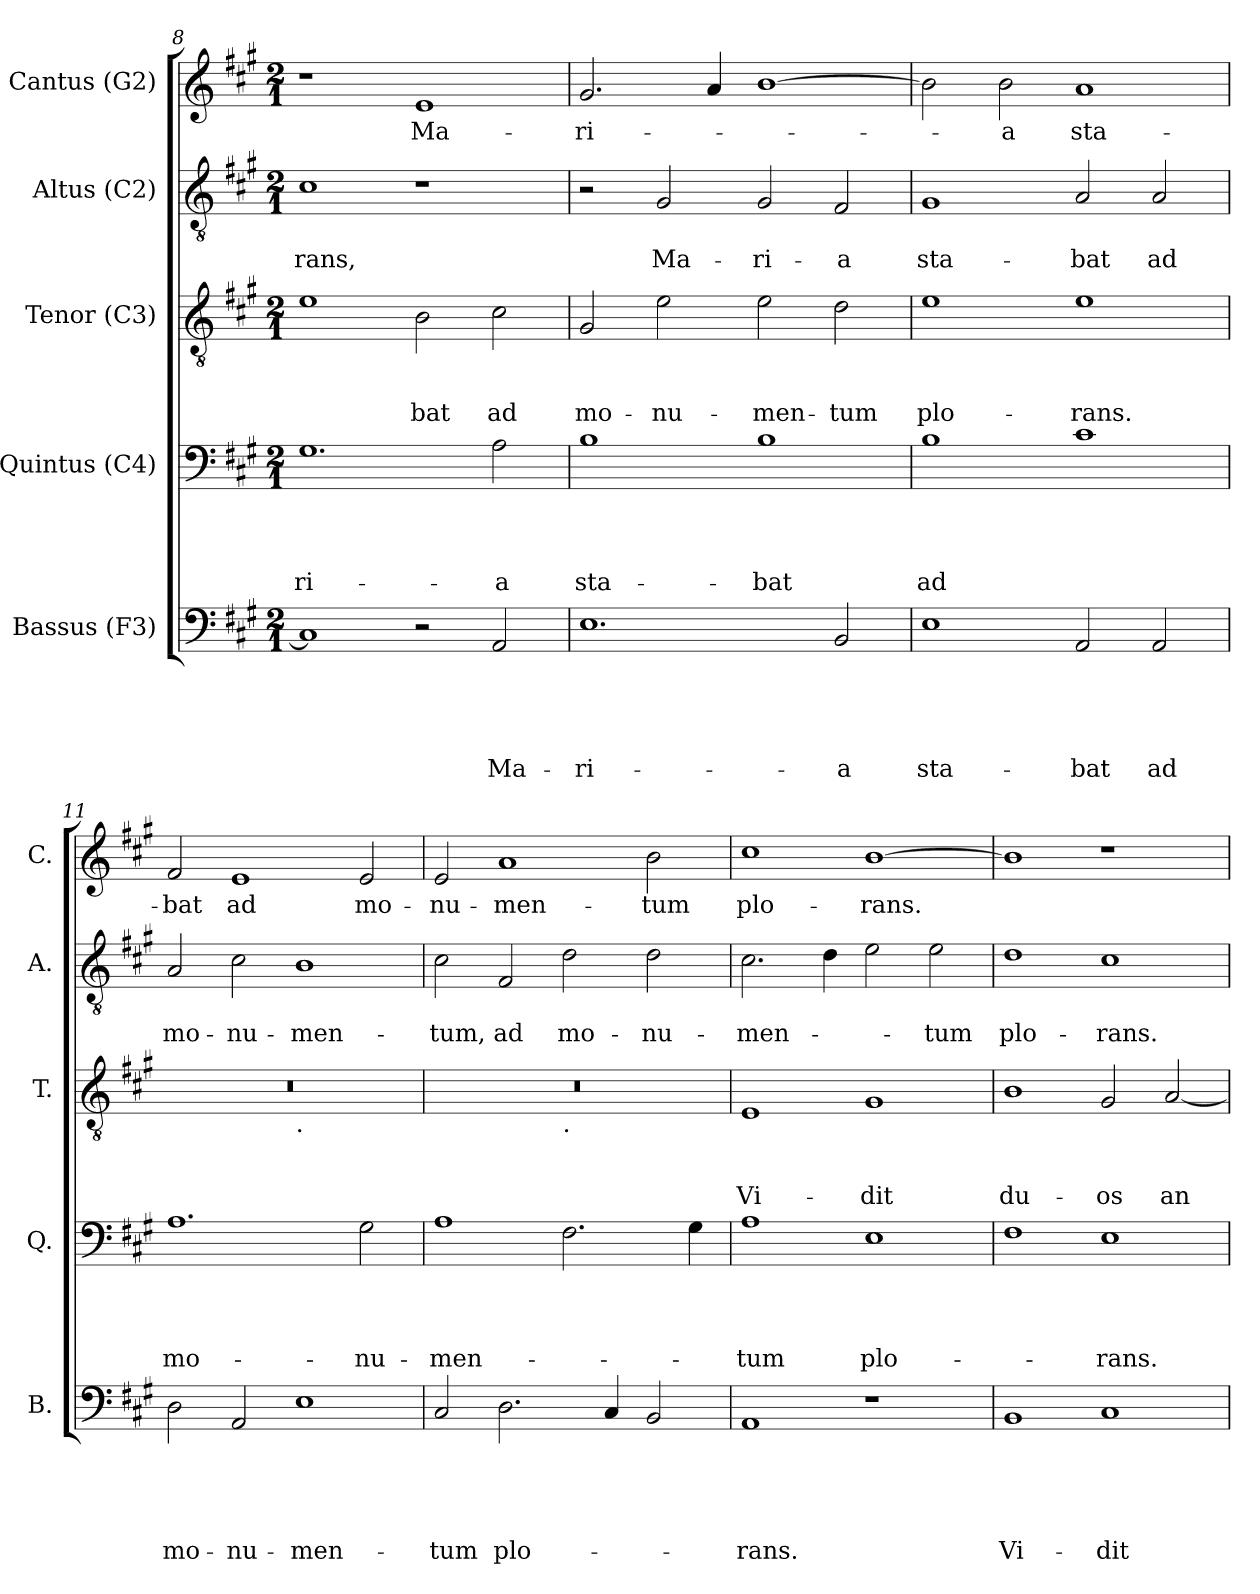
**kern	**text	**text	**text	**text	**text	**kern	**text	**text	**text	**text	**kern	**text	**text	**text	**kern	**text	**text	**kern	**text
*part5	*part5	*part5	*part5	*part5	*part5	*part4	*part4	*part4	*part4	*part4	*part3	*part3	*part3	*part3	*part2	*part2	*part2	*part1	*part1
*staff5	*staff5	*staff5	*staff5	*staff5	*staff5	*staff4	*staff4	*staff4	*staff4	*staff4	*staff3	*staff3	*staff3	*staff3	*staff2	*staff2	*staff2	*staff1	*staff1
*I"Bassus (F3)	*	*	*	*	*	*I"Quintus (C4)	*	*	*	*	*I"Tenor (C3)	*	*	*	*I"Altus (C2)	*	*	*I"Cantus (G2)	*
*I'B.	*	*	*	*	*	*I'Q.	*	*	*	*	*I'T.	*	*	*	*I'A.	*	*	*I'C.	*
*clefF4	*	*	*	*	*	*clefF4	*	*	*	*	*clefGv2	*	*	*	*clefGv2	*	*	*clefG2	*
*k[f#c#g#]	*	*	*	*	*	*k[f#c#g#]	*	*	*	*	*k[f#c#g#]	*	*	*	*k[f#c#g#]	*	*	*k[f#c#g#]	*
*A:	*	*	*	*	*	*A:	*	*	*	*	*A:	*	*	*	*A:	*	*	*A:	*
*M2/1	*	*	*	*	*	*M2/1	*	*	*	*	*M2/1	*	*	*	*M2/1	*	*	*M2/1	*
=8	=8	=8	=8	=8	=8	=8	=8	=8	=8	=8	=8	=8	=8	=8	=8	=8	=8	=8	=8
!	!	!	!	!	!	!	!	!	!	!LO:LY:b	!	!	!	!	!	!	!LO:LY:b	!	!
1C#]	.	.	.	.	.	1.G#	.	.	.	-ri-	1e	.	.	.	1c#	.	-rans,	1r	.
!	!	!	!	!	!	!	!	!	!	!	!	!	!	!LO:LY:b	!	!	!	!	!LO:LY:b
2r	.	.	.	.	.	.	.	.	.	.	2B\	.	.	-bat	1r	.	.	1e	Ma-
!	!	!	!	!	!LO:LY:b	!	!	!	!	!LO:LY:b	!	!	!	!LO:LY:b	!	!	!	!	!
2AA/	.	.	.	.	Ma-	2A\	.	.	.	-a	2c#\	.	.	ad	.	.	.	.	.
=9	=9	=9	=9	=9	=9	=9	=9	=9	=9	=9	=9	=9	=9	=9	=9	=9	=9	=9	=9
!	!	!	!	!	!LO:LY:b	!	!	!	!	!LO:LY:b	!	!	!	!LO:LY:b	!	!	!	!	!LO:LY:b
1.E	.	.	.	.	-ri-	1B	.	.	.	sta-	2G#/	.	.	mo-	2r	.	.	2.g#/	-ri-
!	!	!	!	!	!	!	!	!	!	!	!	!	!	!LO:LY:b	!	!	!LO:LY:b	!	!
.	.	.	.	.	.	.	.	.	.	.	2e\	.	.	-nu-	2G#/	.	Ma-	.	.
.	.	.	.	.	.	.	.	.	.	.	.	.	.	.	.	.	.	4a/	.
!	!	!	!	!	!	!	!	!	!	!LO:LY:b	!	!	!	!LO:LY:b	!	!	!LO:LY:b	!	!
.	.	.	.	.	.	1B	.	.	.	-bat	2e\	.	.	-men-	2G#/	.	-ri-	[<1b	.
!	!	!	!	!	!LO:LY:b	!	!	!	!	!	!	!	!	!LO:LY:b	!	!	!LO:LY:b	!	!
2BB/	.	.	.	.	-a	.	.	.	.	.	2d\	.	.	-tum	2F#/	.	-a	.	.
!!LO:LB:g=z
=10	=10	=10	=10	=10	=10	=10	=10	=10	=10	=10	=10	=10	=10	=10	=10	=10	=10	=10	=10
!	!	!	!	!	!LO:LY:b	!	!	!	!	!LO:LY:b	!	!	!	!LO:LY:b	!	!	!LO:LY:b	!	!
1E	.	.	.	.	sta-	1B	.	.	.	ad	1e	.	.	plo-	1G#	.	sta-	2b\]	.
!	!	!	!	!	!	!	!	!	!	!	!	!	!	!	!	!	!	!	!LO:LY:b
.	.	.	.	.	.	.	.	.	.	.	.	.	.	.	.	.	.	2b\	-a
!	!	!	!	!	!LO:LY:b	!	!	!	!	!	!	!	!	!LO:LY:b	!	!	!LO:LY:b	!	!LO:LY:b
2AA/	.	.	.	.	-bat	1c#	.	.	.	.	1e	.	.	-rans.	2A/	.	-bat	1a	sta-
!	!	!	!	!	!LO:LY:b	!	!	!	!	!	!	!	!	!	!	!	!LO:LY:b	!	!
2AA/	.	.	.	.	ad	.	.	.	.	.	.	.	.	.	2A/	.	ad	.	.
=11	=11	=11	=11	=11	=11	=11	=11	=11	=11	=11	=11	=11	=11	=11	=11	=11	=11	=11	=11
!	!	!	!	!	!LO:LY:b	!	!	!	!	!LO:LY:b	!	!	!	!	!	!	!LO:LY:b	!	!LO:LY:b
*	*	*	*	*	*	*	*	*	*	*	*^	*	*	*	*	*	*	*	*
2D\	.	.	.	.	mo-	1.A	.	.	.	mo-	0r	1ryy	.	.	.	2A/	.	mo-	2f#/	-bat
!	!	!	!	!	!LO:LY:b	!	!	!	!	!	!	!	!	!	!	!	!	!LO:LY:b	!	!LO:LY:b
2AA/	.	.	.	.	-nu-	.	.	.	.	.	.	.	.	.	.	2c#\	.	-nu-	1e	ad
!	!	!	!	!	!	!	!	!	!	!	!	!LO:TX:b:t=.	!	!	!	!	!	!	!	!
!	!	!	!	!	!LO:LY:b	!	!	!	!	!	!	!	!	!	!	!	!	!LO:LY:b	!	!
1E	.	.	.	.	-men-	.	.	.	.	.	.	1ryy	.	.	.	1B	.	-men-	.	.
!	!	!	!	!	!	!	!	!	!	!LO:LY:b	!	!	!	!	!	!	!	!	!	!LO:LY:b
.	.	.	.	.	.	2G#\	.	.	.	-nu-	.	.	.	.	.	.	.	.	2e/	mo-
=12	=12	=12	=12	=12	=12	=12	=12	=12	=12	=12	=12	=12	=12	=12	=12	=12	=12	=12	=12	=12
!	!	!	!	!	!LO:LY:b	!	!	!	!	!LO:LY:b	!	!	!	!	!	!	!	!LO:LY:b	!	!LO:LY:b
2C#/	.	.	.	.	-tum	1A	.	.	.	-men-	0r	1ryy	.	.	.	2c#\	.	-tum,	2e/	-nu-
!	!	!	!	!	!LO:LY:b	!	!	!	!	!	!	!	!	!	!	!	!	!LO:LY:b	!	!LO:LY:b
2.D\	.	.	.	.	plo-	.	.	.	.	.	.	.	.	.	.	2F#/	.	ad	1a	-men-
!	!	!	!	!	!	!	!	!	!	!	!	!LO:TX:b:t=.	!	!	!	!	!	!	!	!
!	!	!	!	!	!	!	!	!	!	!	!	!	!	!	!	!	!	!LO:LY:b	!	!
.	.	.	.	.	.	2.F#\	.	.	.	.	.	1ryy	.	.	.	2d\	.	mo-	.	.
4C#/	.	.	.	.	.	.	.	.	.	.	.	.	.	.	.	.	.	.	.	.
!	!	!	!	!	!	!	!	!	!	!	!	!	!	!	!	!	!	!LO:LY:b	!	!LO:LY:b
2BB/	.	.	.	.	.	.	.	.	.	.	.	.	.	.	.	2d\	.	-nu-	2b\	-tum
.	.	.	.	.	.	4G#\	.	.	.	.	.	.	.	.	.	.	.	.	.	.
=13	=13	=13	=13	=13	=13	=13	=13	=13	=13	=13	=13	=13	=13	=13	=13	=13	=13	=13	=13	=13
!	!	!	!	!	!LO:LY:b	!	!	!	!	!LO:LY:b	!	!	!	!	!LO:LY:b	!	!	!LO:LY:b	!	!LO:LY:b
*	*	*	*	*	*	*	*	*	*	*	*v	*v	*	*	*	*	*	*	*	*
1AA	.	.	.	.	-rans.	1A	.	.	.	-tum	1E	.	.	Vi-	2.c#\	.	-men-	1cc#	plo-
.	.	.	.	.	.	.	.	.	.	.	.	.	.	.	4d\	.	.	.	.
!	!	!	!	!	!	!	!	!	!	!LO:LY:b	!	!	!	!LO:LY:b	!	!	!	!	!LO:LY:b
1r	.	.	.	.	.	1E	.	.	.	plo-	1G#	.	.	-dit	2e\	.	.	[>1b	-rans.
!	!	!	!	!	!	!	!	!	!	!	!	!	!	!	!	!	!LO:LY:b	!	!
.	.	.	.	.	.	.	.	.	.	.	.	.	.	.	2e\	.	-tum	.	.
=14	=14	=14	=14	=14	=14	=14	=14	=14	=14	=14	=14	=14	=14	=14	=14	=14	=14	=14	=14
!	!	!	!	!	!LO:LY:b	!	!	!	!	!	!	!	!	!LO:LY:b	!	!	!LO:LY:b	!	!
1BB	.	.	.	.	Vi-	1F#	.	.	.	.	1B	.	.	du-	1d	.	plo-	1b]	.
!	!	!	!	!	!LO:LY:b	!	!	!	!	!LO:LY:b	!	!	!	!LO:LY:b	!	!	!LO:LY:b	!	!
1C#	.	.	.	.	-dit	1E	.	.	.	-rans.	2G#/	.	.	-os	1c#	.	-rans.	1r	.
!	!	!	!	!	!	!	!	!	!	!	!	!	!	!LO:LY:b	!	!	!	!	!
.	.	.	.	.	.	.	.	.	.	.	[>2A/	.	.	an-	.	.	.	.	.
=	=	=	=	=	=	=	=	=	=	=	=	=	=	=	=	=	=	=	=
*-	*-	*-	*-	*-	*-	*-	*-	*-	*-	*-	*-	*-	*-	*-	*-	*-	*-	*-	*-
